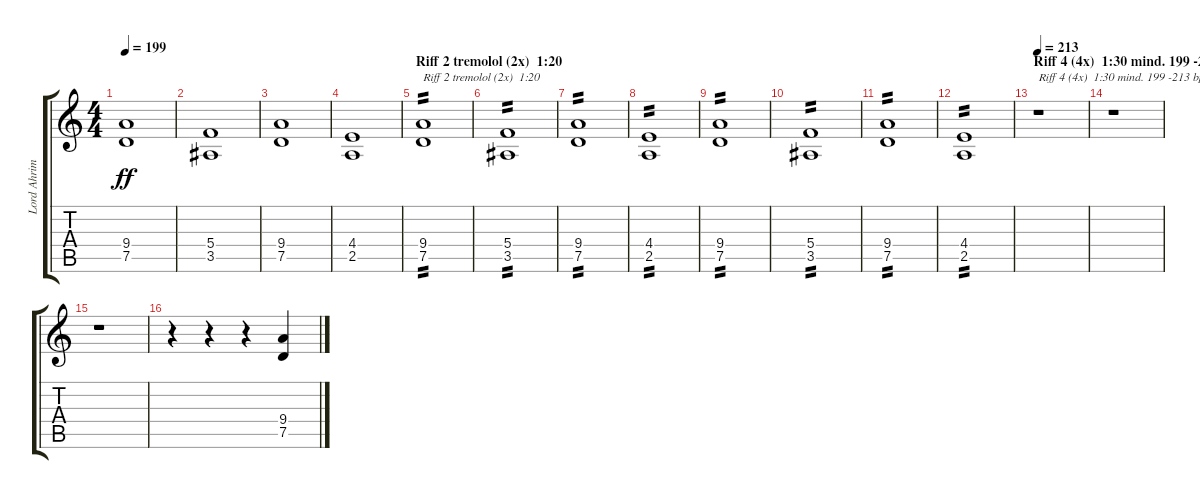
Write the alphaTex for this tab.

\track ("Lord Ahriman" "Lord Ahrim") {instrument distortionguitar}
\staff {score tabs}
\tuning (D4 A3 F3 C3 G2 D2) {hide}
\ts (4 4)
\tempo 199
\clef g2
\ks c
(9.4 7.5).1{dy ff} |
(5.4 3.5).1 |
(9.4 7.5).1 |
(4.4 2.5).1 |
\section ("" "Riff 2 tremolol (2x)  1:20")
(9.4 7.5).1{txt "Riff 2 tremolol (2x)  1:20" tp 2} |
(5.4 3.5).1{tp 2} |
(9.4 7.5).1{tp 2} |
(4.4 2.5).1{tp 2} |
(9.4 7.5).1{tp 2} |
(5.4 3.5).1{tp 2} |
(9.4 7.5).1{tp 2} |
(4.4 2.5).1{tp 2} |
\section ("" "Riff 4 (4x)  1:30 mind. 199 -213 bpm 207???")
\tempo 213
r.1{txt "Riff 4 (4x)  1:30 mind. 199 -213 bpm 207???"} |
r.1 |
r.1 |
r.4 r.4 r.4 (9.4 7.5).4
